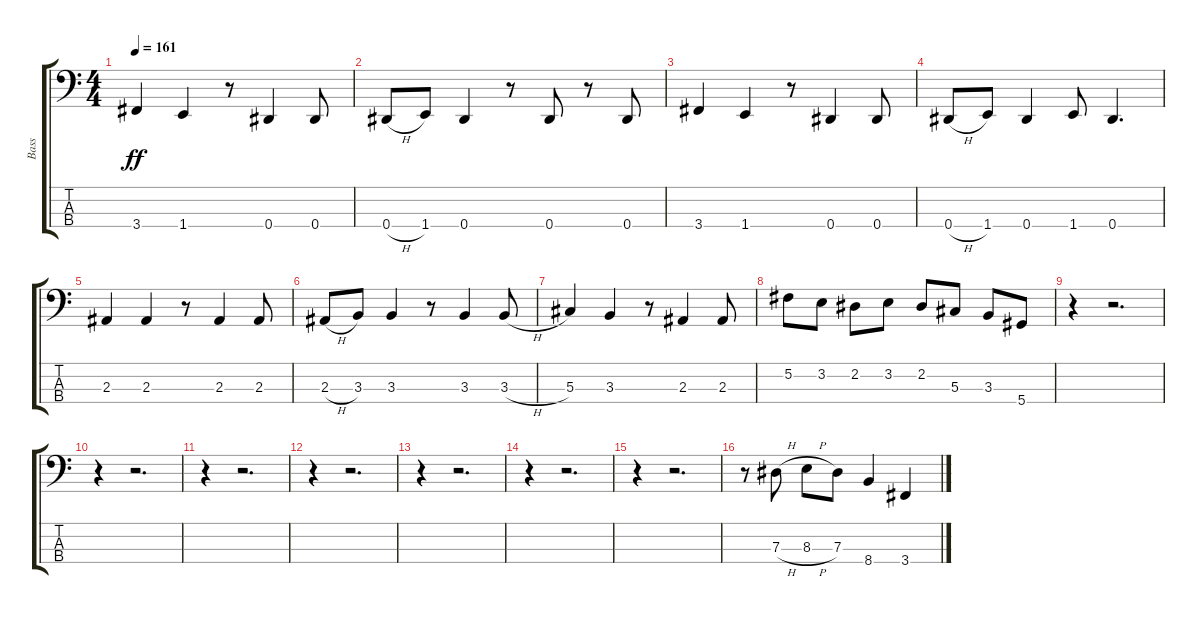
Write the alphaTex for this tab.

\track ("Bass" "Bass") {instrument electricbassfinger}
\staff {score tabs}
\tuning (Gb2 Db2 Ab1 Eb1) {hide}
\ts (4 4)
\tempo 161
\clef f4
\ks c
3.4.4{dy ff} 1.4.4 r.8 0.4.4 0.4.8 |
0.4{h}.8 1.4.8 0.4.4 r.8 0.4.8 r.8 0.4.8 |
3.4.4 1.4.4 r.8 0.4.4 0.4.8 |
0.4{h}.8 1.4.8 0.4.4 1.4.8 0.4.4{d} |
2.3.4 2.3.4 r.8 2.3.4 2.3.8 |
2.3{h}.8 3.3.8 3.3.4 r.8 3.3.4 3.3{h}.8 |
5.3.4 3.3.4 r.8 2.3.4 2.3.8 |
5.2.8 3.2.8 2.2.8 3.2.8 2.2.8 5.3.8 3.3.8 5.4.8 |
r.4 r.2{d} |
r.4 r.2{d} |
r.4 r.2{d} |
r.4 r.2{d} |
r.4 r.2{d} |
r.4 r.2{d} |
r.4 r.2{d} |
r.8 7.3{h}.8 8.3{h}.8 7.3.8 8.4.4 3.4.4
